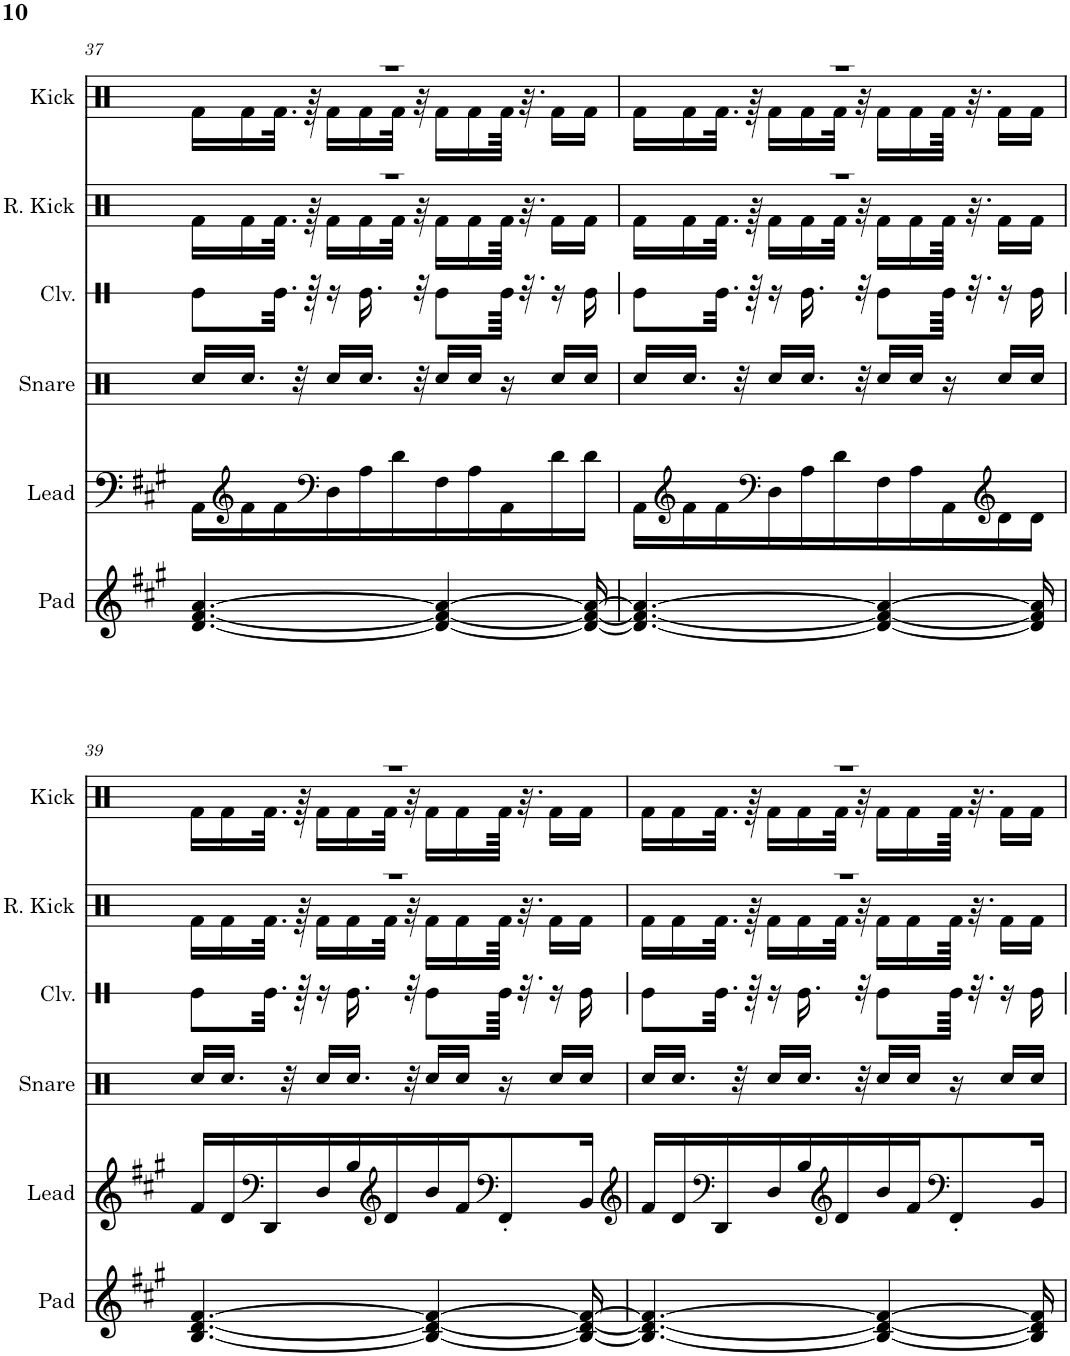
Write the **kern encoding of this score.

**kern	**kern	**kern	**kern	**kern	**kern
*part6	*part5	*part4	*part3	*part2	*part1
*staff6	*staff5	*staff4	*staff3	*staff2	*staff1
*I"Pad	*I"Lead	*I"Snare	*I"Claves	*I"Reverb Kick	*I"Kick
*I'Pad	*I'Lead	*I'Snare	*I'Clv.	*I'R. Kick	*I'Kick
!!LO:PB:g=z
*clefG2	*clefF4	*clefX	*clefX	*clefX	*clefX
*k[f#c#g#]	*k[f#c#g#]	*k[f#c#g#]	*k[f#c#g#]	*k[f#c#g#]	*k[f#c#g#]
*M11/16	*M11/16	*M11/16	*M11/16	*M11/16	*M11/16
=37	=37	=37	=37	=37	=37
*	*	*	*	*^	*^
[4.d/ [4.f#/ [4.a/	16AA\LL	16Rcc/LL	8Re\L	16%11r	16Rf\LL	16%11r	16Rf\LL
*	*clefG2	*	*	*	*	*	*
.	16f#\	16.Rcc/JJ	.	.	16Rf\	.	16Rf\
.	16f#\	.	32.Re\Jkk	.	32.Rf\JJk	.	32.Rf\JJk
.	.	32r	.	.	.	.	.
.	.	.	64r	.	64r	.	64r
*	*clefF4	*	*	*	*	*	*
.	16D\	16Rcc/LL	16r	.	16Rf\LL	.	16Rf\LL
.	16A\	16.Rcc/JJ	16.Re\	.	16Rf\	.	16Rf\
.	16d\	.	.	.	32Rf\JJk	.	32Rf\JJk
.	.	32r	32r	.	32r	.	32r
4d/_ 4f#/_ 4a/_	16F#\	16Rcc/LL	8Re\L	.	16Rf\LL	.	16Rf\LL
.	16A\	16Rcc/JJ	.	.	16Rf\	.	16Rf\
.	16AA\	16r	64Re\Jkkk	.	64Rf\JJkk	.	64Rf\JJkk
.	.	.	32.r	.	32.r	.	32.r
.	16d\	16Rcc/LL	16r	.	16Rf\LL	.	16Rf\LL
16d/_ 16f#/_ 16a/_	16d\JJ	16Rcc/JJ	16Re\	.	16Rf\JJ	.	16Rf\JJ
=38	=38	=38	=38	=38	=38	=38	=38
4.d/_ 4.f#/_ 4.a/_	16AA\LL	16Rcc/LL	8Re\L	16%11r	16Rf\LL	16%11r	16Rf\LL
*	*clefG2	*	*	*	*	*	*
.	16f#\	16.Rcc/JJ	.	.	16Rf\	.	16Rf\
.	16f#\	.	32.Re\Jkk	.	32.Rf\JJk	.	32.Rf\JJk
.	.	32r	.	.	.	.	.
.	.	.	64r	.	64r	.	64r
*	*clefF4	*	*	*	*	*	*
.	16D\	16Rcc/LL	16r	.	16Rf\LL	.	16Rf\LL
.	16A\	16.Rcc/JJ	16.Re\	.	16Rf\	.	16Rf\
.	16d\	.	.	.	32Rf\JJk	.	32Rf\JJk
.	.	32r	32r	.	32r	.	32r
4d/_ 4f#/_ 4a/_	16F#\	16Rcc/LL	8Re\L	.	16Rf\LL	.	16Rf\LL
.	16A\	16Rcc/JJ	.	.	16Rf\	.	16Rf\
.	16AA\	16r	64Re\Jkkk	.	64Rf\JJkk	.	64Rf\JJkk
.	.	.	32.r	.	32.r	.	32.r
*	*clefG2	*	*	*	*	*	*
.	16d\	16Rcc/LL	16r	.	16Rf\LL	.	16Rf\LL
16d/] 16f#/] 16a/]	16d\JJ	16Rcc/JJ	16Re\	.	16Rf\JJ	.	16Rf\JJ
!!LO:LB:g=z	!!
=39	=39	=39	=39	=39	=39	=39	=39
[4.B/ [4.d/ [4.f#/	16f#/LL	16Rcc/LL	8Re\L	16%11r	16Rf\LL	16%11r	16Rf\LL
.	16d/	16.Rcc/JJ	.	.	16Rf\	.	16Rf\
*	*clefF4	*	*	*	*	*	*
.	16DD/	.	32.Re\Jkk	.	32.Rf\JJk	.	32.Rf\JJk
.	.	32r	.	.	.	.	.
.	.	.	64r	.	64r	.	64r
.	16D/	16Rcc/LL	16r	.	16Rf\LL	.	16Rf\LL
.	16B/	16.Rcc/JJ	16.Re\	.	16Rf\	.	16Rf\
*	*clefG2	*	*	*	*	*	*
.	16d/	.	.	.	32Rf\JJk	.	32Rf\JJk
.	.	32r	32r	.	32r	.	32r
4B/_ 4d/_ 4f#/_	16b/	16Rcc/LL	8Re\L	.	16Rf\LL	.	16Rf\LL
.	16f#/J	16Rcc/JJ	.	.	16Rf\	.	16Rf\
*	*clefF4	*	*	*	*	*	*
.	8FF#'/	16r	64Re\Jkkk	.	64Rf\JJkk	.	64Rf\JJkk
.	.	.	32.r	.	32.r	.	32.r
.	.	16Rcc/LL	16r	.	16Rf\LL	.	16Rf\LL
16B/_ 16d/_ 16f#/_	16BB/Jk	16Rcc/JJ	16Re\	.	16Rf\JJ	.	16Rf\JJ
=40	=40	=40	=40	=40	=40	=40	=40
*	*clefG2	*	*	*	*	*	*
4.B/_ 4.d/_ 4.f#/_	16f#/LL	16Rcc/LL	8Re\L	16%11r	16Rf\LL	16%11r	16Rf\LL
.	16d/	16.Rcc/JJ	.	.	16Rf\	.	16Rf\
*	*clefF4	*	*	*	*	*	*
.	16DD/	.	32.Re\Jkk	.	32.Rf\JJk	.	32.Rf\JJk
.	.	32r	.	.	.	.	.
.	.	.	64r	.	64r	.	64r
.	16D/	16Rcc/LL	16r	.	16Rf\LL	.	16Rf\LL
.	16B/	16.Rcc/JJ	16.Re\	.	16Rf\	.	16Rf\
*	*clefG2	*	*	*	*	*	*
.	16d/	.	.	.	32Rf\JJk	.	32Rf\JJk
.	.	32r	32r	.	32r	.	32r
4B/_ 4d/_ 4f#/_	16b/	16Rcc/LL	8Re\L	.	16Rf\LL	.	16Rf\LL
.	16f#/J	16Rcc/JJ	.	.	16Rf\	.	16Rf\
*	*clefF4	*	*	*	*	*	*
.	8FF#'/	16r	64Re\Jkkk	.	64Rf\JJkk	.	64Rf\JJkk
.	.	.	32.r	.	32.r	.	32.r
.	.	16Rcc/LL	16r	.	16Rf\LL	.	16Rf\LL
16B/] 16d/] 16f#/]	16BB/Jk	16Rcc/JJ	16Re\	.	16Rf\JJ	.	16Rf\JJ
*	*	*	*	*v	*v	*	*
*	*	*	*	*	*v	*v
=	=	=	=	=	=
*-	*-	*-	*-	*-	*-
